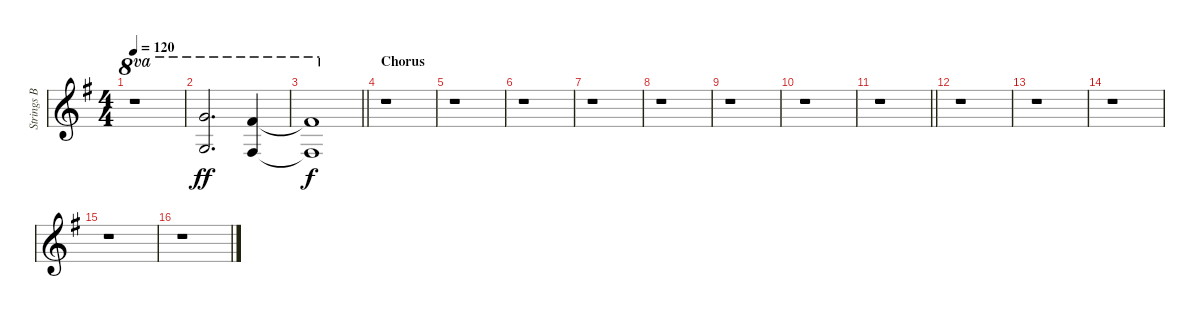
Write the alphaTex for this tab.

\track ("Strings B" "Strings B") {instrument stringensemble1}
\staff {score}
\tuning (E4 B3 G3 D3 A2 E2) {hide}
\ts (4 4)
\tempo 120
\clef g2
\ks eminor
r.1{ot 8va dy f} |
(15.1 12.3).2{d ot 8va dy ff volume 5} (14.1 11.3).4{ot 8va} |
\barLineRight lightlight
(14.1{t} 11.3{t}).1{ot 8va dy f} |
\section ("" "Chorus")
r.1 |
r.1 |
r.1 |
r.1 |
r.1 |
r.1 |
r.1 |
\barLineRight lightlight
r.1 |
\section ("" "")
r.1 |
r.1 |
r.1 |
r.1 |
r.1
